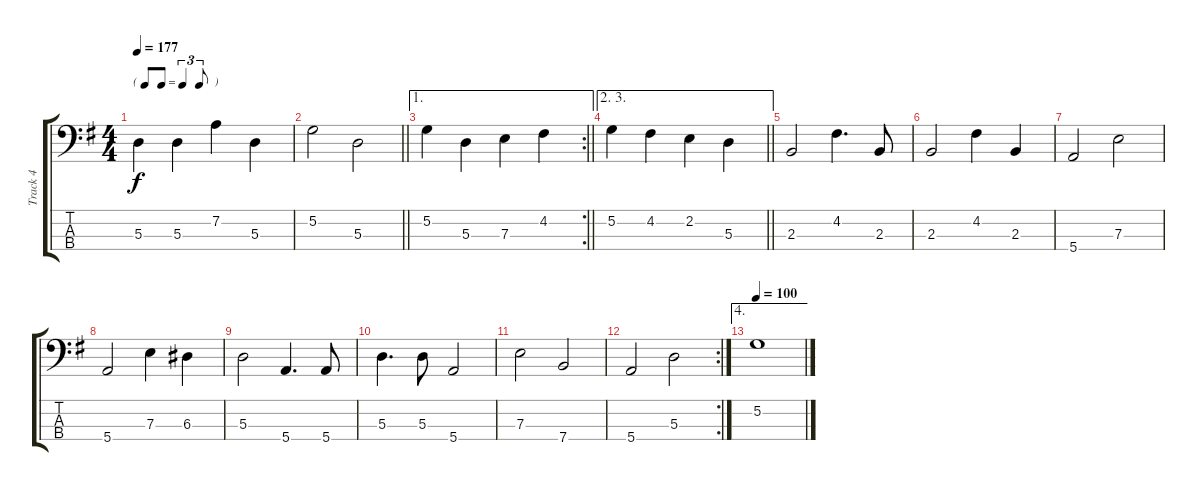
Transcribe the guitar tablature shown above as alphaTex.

\track ("Track 4" "Track 4") {instrument electricbassfinger}
\staff {score tabs}
\tuning (G2 D2 A1 E1) {hide}
\ts (4 4)
\tf triplet8th
\tempo 177
\clef f4
\ks g
5.3.4{dy f} 5.3.4 7.2.4 5.3.4 |
\barLineRight lightlight
5.2.2 5.3.2 |
\ae 1
\rc 2
\barLineRight lightlight
5.2.4 5.3.4 7.3.4 4.2.4 |
\ae (2 3)
\barLineRight lightlight
5.2.4 4.2.4 2.2.4 5.3.4 |
2.3.2 4.2.4{d} 2.3.8 |
2.3.2 4.2.4 2.3.4 |
5.4.2 7.3.2 |
5.4.2 7.3.4 6.3.4 |
5.3.2 5.4.4{d} 5.4.8 |
5.3.4{d} 5.3.8 5.4.2 |
7.3.2 7.4.2 |
\rc 2
5.4.2 5.3.2 |
\ae 4
\tempo 100
5.2.1
